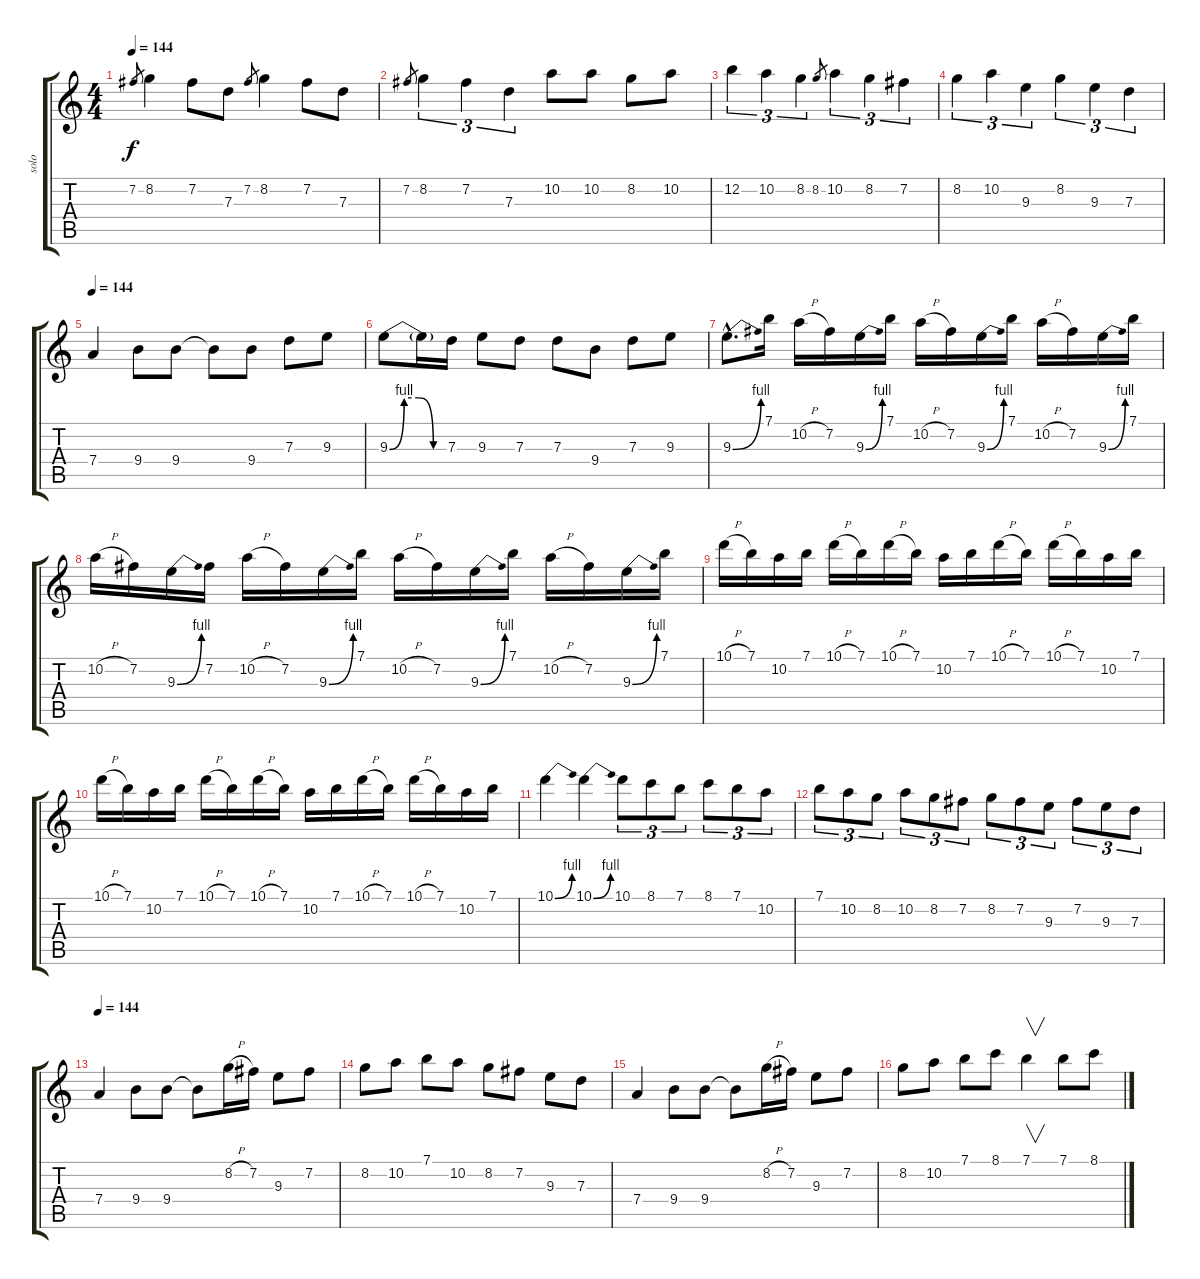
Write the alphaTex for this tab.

\track ("solo" "solo") {instrument overdrivenguitar}
\staff {score tabs}
\tuning (E4 B3 G3 D3 A2 E2) {hide}
\ts (4 4)
\tempo 144
\clef g2
\ks c
7.2.8{gr dy f} 8.2.4 7.2.8 7.3.8 7.2.8{gr} 8.2.4 7.2.8 7.3.8 |
7.2.8{gr} 8.2.4{tu (3 2)} 7.2.4{tu (3 2)} 7.3.4{tu (3 2)} 10.2.8 10.2.8 8.2.8 10.2.8 |
12.2.4{tu (3 2)} 10.2.4{tu (3 2)} 8.2.4{tu (3 2)} 8.2.8{gr} 10.2.4{tu (3 2)} 8.2.4{tu (3 2)} 7.2.4{tu (3 2)} |
8.2.4{tu (3 2)} 10.2.4{tu (3 2)} 9.3.4{tu (3 2)} 8.2.4{tu (3 2)} 9.3.4{tu (3 2)} 7.3.4{tu (3 2)} |
\tempo 144
7.4.4 9.4.8 9.4.8 9.4{t}.8 9.4.8 7.3.8 9.3.8 |
9.3{be (custom 0 0 15 4 30 4 45 0 60 0)}.8 9.3{t}.16 7.3.16 9.3.8 7.3.8 7.3.8 9.4.8 7.3.8 9.3.8 |
9.3{be (bend 0 0 60 4) hac}.8{d} 7.1.16 10.2{h}.16 7.2.16 9.3{be (bend 0 0 60 4)}.16 7.1.16 10.2{h}.16 7.2.16 9.3{be (bend 0 0 60 4)}.16 7.1.16 10.2{h}.16 7.2.16 9.3{be (bend 0 0 60 4)}.16 7.1.16 |
10.2{h}.16 7.2.16 9.3{be (bend 0 0 60 4)}.16 7.2.16 10.2{h}.16 7.2.16 9.3{be (bend 0 0 60 4)}.16 7.1.16 10.2{h}.16 7.2.16 9.3{be (bend 0 0 60 4)}.16 7.1.16 10.2{h}.16 7.2.16 9.3{be (bend 0 0 60 4)}.16 7.1.16 |
10.1{h}.16 7.1.16 10.2.16 7.1.16 10.1{h}.16 7.1.16 10.1{h}.16 7.1.16 10.2.16 7.1.16 10.1{h}.16 7.1.16 10.1{h}.16 7.1.16 10.2.16 7.1.16 |
10.1{h}.16 7.1.16 10.2.16 7.1.16 10.1{h}.16 7.1.16 10.1{h}.16 7.1.16 10.2.16 7.1.16 10.1{h}.16 7.1.16 10.1{h}.16 7.1.16 10.2.16 7.1.16 |
10.1{be (bend 0 0 60 4)}.4 10.1{be (bend 0 0 60 4)}.4 10.1.8{tu (3 2)} 8.1.8{tu (3 2)} 7.1.8{tu (3 2)} 8.1.8{tu (3 2)} 7.1.8{tu (3 2)} 10.2.8{tu (3 2)} |
7.1.8{tu (3 2)} 10.2.8{tu (3 2)} 8.2.8{tu (3 2)} 10.2.8{tu (3 2)} 8.2.8{tu (3 2)} 7.2.8{tu (3 2)} 8.2.8{tu (3 2)} 7.2.8{tu (3 2)} 9.3.8{tu (3 2)} 7.2.8{tu (3 2)} 9.3.8{tu (3 2)} 7.3.8{tu (3 2)} |
\tempo 144
7.4.4 9.4.8 9.4.8 9.4{t}.8 8.2{h}.16 7.2.16 9.3.8 7.2.8 |
8.2.8 10.2.8 7.1.8 10.2.8 8.2.8 7.2.8 9.3.8 7.3.8 |
7.4.4 9.4.8 9.4.8 9.4{t}.8 8.2{h}.16 7.2.16 9.3.8 7.2.8 |
8.2.8 10.2.8 7.1.8 8.1.8 7.1.4{v} 7.1.8 8.1.8
